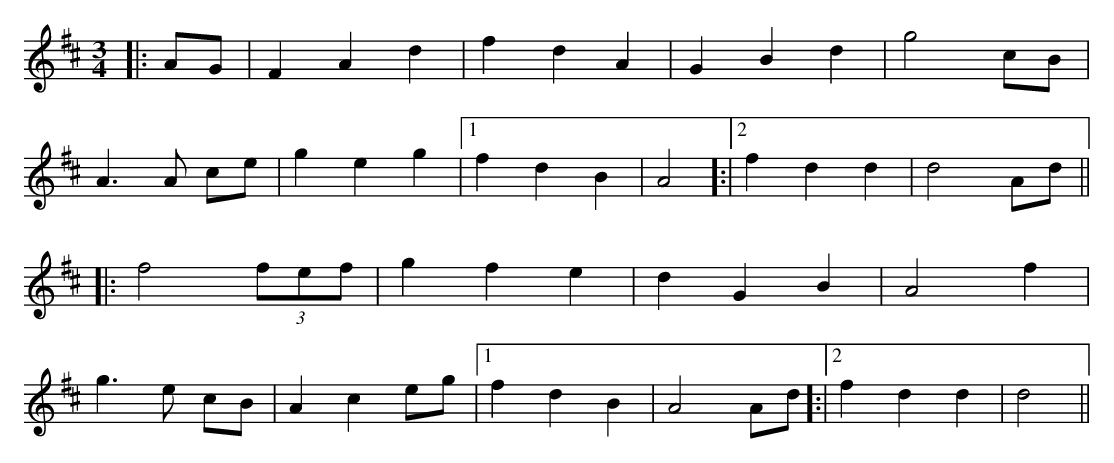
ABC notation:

X:1
M:3/4
K:D
|:AG|F2 A2 d2|f2 d2 A2|G2 B2 d2|g4 cB|
A3 A ce|g2 e2 g2|1 f2 d2 B2|A4 ]:|2 f2 d2 d2|d4 Ad||
|:f4 (3fef|g2 f2 e2|d2 G2 B2|A4 f2|
g3 e cB|A2 c2 eg|1 f2 d2 B2|A4 Ad ]:|2 f2 d2 d2|d4||
